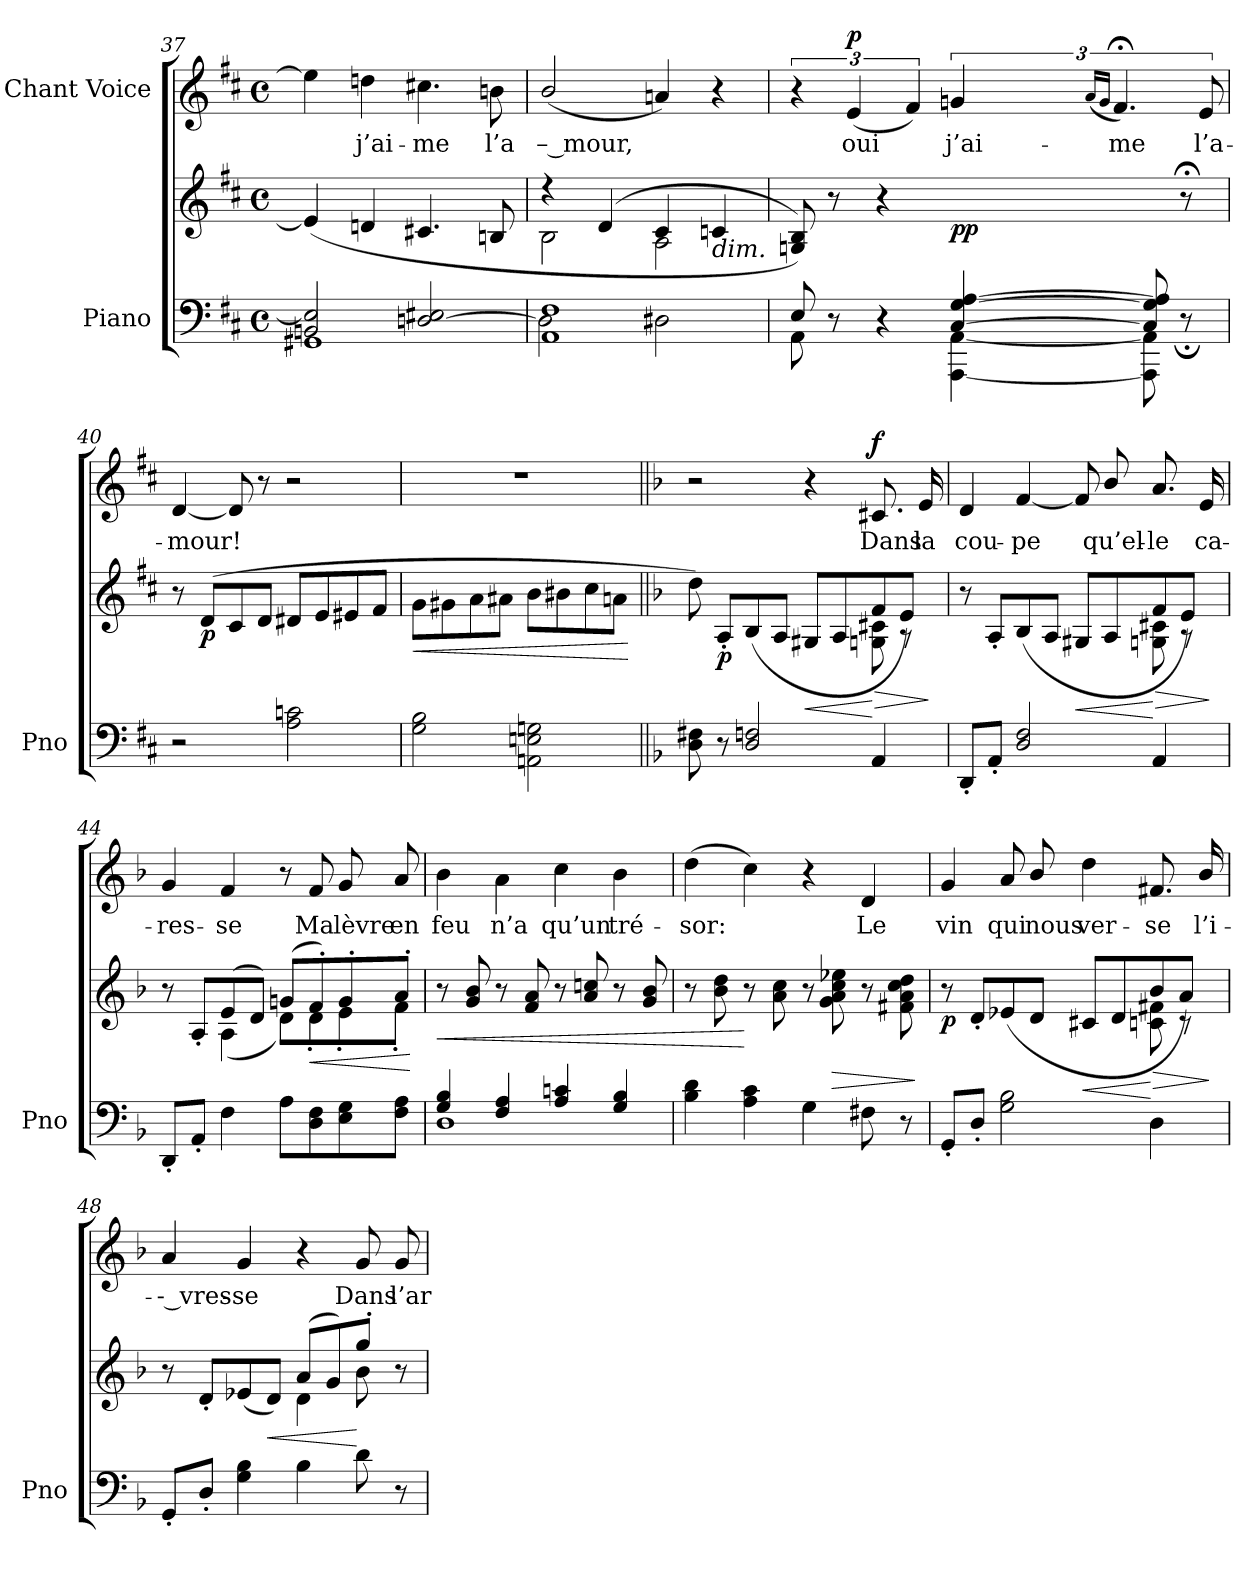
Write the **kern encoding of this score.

**kern	**kern	**dynam	**kern	**text	**dynam
*part2	*part2	*part2	*part1	*part1	*part1
*staff3	*staff2	*staff2/3	*staff1	*staff1	*staff1
*I"Piano	*	*	*I"Chant Voice	*	*
*I'Pno	*	*	*	*	*
*clefF4	*clefG2	*	*clefG2	*	*
*k[f#c#]	*k[f#c#]	*	*k[f#c#]	*	*
*M4/4	*M4/4	*	*M4/4	*	*
*met(c)	*met(c)	*	*met(c)	*	*
=37	=37	=37	=37	=37	=37
*^	*	*	*	*	*
2BBn/ 2E/]	1GG#X	(<4e/]	.	4ee\]	.	.
!	!	!	!	!	!LO:LY:b	!
.	.	4dn/	.	4ddn\	j’ai-	.
!	!	!	!	!	!LO:LY:b	!
[<2Dn/ 2E#X/	.	4.c#X/	.	4.cc#X\	-me	.
!	!	!	!	!	!LO:LY:b	!
.	.	8Bn/	.	8bn\	l’a	.
!!LO:LB:g=z
=38	=38	=38	=38	=38	=38	=38
*	*	*^	*	*	*	*
!	!	!	!	!	!	!LO:LY:b	!
1AA 1F#	2D\]	4r	2B\	.	(2b/	-– mour,	.
.	.	(4d/	.	.	.	.	.
.	2D#X\	4c#/	2A\	.	4an/)	.	.
!	!	!LO:TX:b:i:t=dim.	!	!	!	!	!
.	.	4cn/	.	.	4r	.	.
*	*	*v	*v	*	*	*	*
=39	=39	=39	=39	=39	=39	=39
*	*^	*	*	*	*	*
2ryy	8E/	8AA\	8Gn/ 8B/))	.	6r	.	.
.	8r	8ryy	8r	.	.	.	.
!	!	!	!	!	!	!LO:LY:b	!LO:DY:a
.	.	.	.	.	(6e/	oui	p
.	4r	4ryy	4r	.	.	.	.
.	.	.	.	.	6f#/)	.	.
!	!	!	!	!LO:DY:b	!	!LO:LY:b	!
[>4C#/ [>4G/ [4A/	[4AAA\ [<4AA\	2ryy	4.ryy	pp	6gn/	j’ai-	.
.	.	.	.	.	(16qa/LL	.	.
.	.	.	.	.	16qg/JJ	.	.
!	!	!	!	!	!	!LO:LY:b	!
.	.	.	.	.	6.f#;</)	-me	.
8C#/] 8G/] 8A/]	8AAA\] 8AA\]	.	.	.	.	.	.
8ryy	8r;<	.	8r;<	.	.	.	.
!	!	!	!	!	!	!LO:LY:b	!
.	.	.	.	.	12e/	l’a-	.
*v	*v	*v	*	*	*	*	*
=40	=40	=40	=40	=40	=40
!	!	!	!	!LO:LY:b	!
2r	8r	.	[4d/	-mour!	.
!	!	!LO:DY:b	!	!	!
.	(8d/L	p	.	.	.
.	8c#/	.	8d/]	.	.
.	8d/J	.	8r	.	.
2A\ 2cn\	8d#X/L	.	2r	.	.
.	8e/	.	.	.	.
.	8e#X/	.	.	.	.
.	8f#/J	.	.	.	.
=41	=41	=41	=41	=41	=41
!	!	!LO:HP:b	!	!	!
2G\ 2B\	8g\L	<	1r	.	.
.	8g#X\	.	.	.	.
.	8a\	.	.	.	.
.	8a#X\J	.	.	.	.
2AAn\ 2En\ 2Gn\	8b\L	.	.	.	.
.	8b#X\	.	.	.	.
.	8cc#\	.	.	.	.
.	8an\J	.	.	.	.
.	.	[	.	.	.
!!LO:LB:g=z
=42||	=42||	=42||	=42||	=42||	=42||
*k[b-]	*k[b-]	*	*k[b-]	*	*
*	*^	*	*	*	*
8D\ 8F#X\	8dd\)	2ryy	.	2r	.	.
!	!	!	!LO:DY:b	!	!	!
8r	8A'>/L	.	p	.	.	.
2D/ 2Fn/	(>8B-/	.	.	.	.	.
.	8A/J	.	.	.	.	.
!	!	!	!LO:HP:b	!	!	!
.	8G#X/L	4ryy	<	4r	.	.
.	8A/	.	.	.	.	.
!	!	!	!LO:HP:n=1:b	!	!LO:LY:b	!LO:DY:a
4AA/	8f/	8Gn\ 8c#X\	[ >	8.c#X/	Dans	f
.	8e/J)	8r	.	.	.	.
!	!	!	!	!	!LO:LY:b	!
.	.	.	.	16e/	la	.
*	*v	*v	*	*	*	*
.	.	]	.	.	.
=43	=43	=43	=43	=43	=43
*	*^	*	*	*	*
!	!	!	!	!	!LO:LY:b	!
8DD'/L	8r	2ryy	.	4d/	cou-	.
8AA'/J	8A'>/L	.	.	.	.	.
!	!	!	!	!	!LO:LY:b	!
2D/ 2F/	(>8B-/	.	.	[4f/	-pe	.
.	8A/J	.	.	.	.	.
!	!	!	!LO:HP:b	!	!	!
.	8G#X/L	4ryy	<	8f/]	.	.
!	!	!	!	!	!LO:LY:b	!
.	8A/	.	.	8b-/	qu’el-	.
!	!	!	!LO:HP:n=1:b	!	!LO:LY:b	!
4AA/	8f/	8Gn\ 8c#X\	[ >	8.a/	-le	.
.	8e/J)	8r	.	.	.	.
!	!	!	!	!	!LO:LY:b	!
.	.	.	.	16e/	ca-	.
*	*v	*v	*	*	*	*
.	.	]	.	.	.
=44	=44	=44	=44	=44	=44
*	*^	*	*	*	*
!	!	!	!	!	!LO:LY:b	!
8DD'/L	8r	4ryy	.	4g/	-res-	.
8AA'/J	8A'>/L	.	.	.	.	.
!	!	!	!	!	!LO:LY:b	!
4F\	(8e/	(4A\	.	4f/	-se	.
.	8d/J)	.	.	.	.	.
8A\L	(8gn/L	8d\L)	.	8r	.	.
!	!	!	!LO:HP:b	!	!LO:LY:b	!
8D\ 8F\	8f'/)	8d'\	<	8f/	Ma	.
!	!	!	!	!	!LO:LY:b	!
8E\ 8G\	8g'/	8e'\	.	8g/	lèvre	.
!	!	!	!	!	!LO:LY:b	!
8F\ 8A\J	8a'/J	8f'\J	.	8a/	en	.
*	*v	*v	*	*	*	*
.	.	[	.	.	.
!!LO:PB:g=z
=45	=45	=45	=45	=45	=45
*^	*	*	*	*	*
!	!	!	!LO:HP:b	!	!LO:LY:b	!
4G/ 4B-/	1D	8r	<	4b-\	feu	.
.	.	8g/ 8b-/	.	.	.	.
!	!	!	!	!	!LO:LY:b	!
4F/ 4A/	.	8r	.	4a\	n’a	.
.	.	8f/ 8a/	.	.	.	.
!	!	!	!	!	!LO:LY:b	!
4A/ 4cn/	.	8r	.	4cc\	qu’un	.
.	.	8a/ 8ccn/	.	.	.	.
!	!	!	!	!	!LO:LY:b	!
4G/ 4B-/	.	8r	.	4b-\	tré-	.
.	.	8g/ 8b-/	.	.	.	.
*v	*v	*	*	*	*	*
=46	=46	=46	=46	=46	=46
!	!	!	!	!LO:LY:b	!
4B-\ 4d\	8r	.	(4dd\	-sor:	.
.	8b-\ 8dd\	.	.	.	.
4A\ 4c\	8r	[	4cc\)	.	.
.	8a\ 8cc\	.	.	.	.
4G\	8r	.	4r	.	.
!	!	!LO:HP:b	!	!	!
.	8g\ 8a\ 8cc\ 8ee-X\	>	.	.	.
!	!	!	!	!LO:LY:b	!
8F#X\	8r	.	4d/	Le	.
8r	8f#X\ 8a\ 8cc\ 8dd\	.	.	.	.
.	.	]	.	.	.
=47	=47	=47	=47	=47	=47
*	*^	*	*	*	*
!	!	!	!LO:DY:b	!	!LO:LY:b	!
8GG'/L	8r	2ryy	p	4g/	vin	.
8D'/J	8d'>/L	.	.	.	.	.
!	!	!	!	!	!LO:LY:b	!
2G\ 2B-\	(>8e-X/	.	.	8a/	qui	.
!	!	!	!	!	!LO:LY:b	!
.	8d/J	.	.	8b-/	nous	.
!	!	!	!LO:HP:b	!	!LO:LY:b	!
.	8c#X/L	4ryy	<	4dd\	ver-	.
.	8d/	.	.	.	.	.
!	!	!	!LO:HP:n=1:b	!	!LO:LY:b	!
4D\	8b-/	8cn\ 8f#X\	[ >	8.f#X/	-se	.
.	8a/J)	8r	.	.	.	.
!	!	!	!	!	!LO:LY:b	!
.	.	.	.	16b-/	l’i-	.
*	*v	*v	*	*	*	*
.	.	]	.	.	.
!!LO:PB:g=z
=48	=48	=48	=48	=48	=48
*	*^	*	*	*	*
!	!	!	!	!	!LO:LY:b	!
8GG'/L	8r	2ryy	.	4a/	-- vres-	.
8D'/J	8d'>/L	.	.	.	.	.
!	!	!	!	!	!LO:LY:b	!
4G\ 4B-\	(>8e-X/	.	.	4g/	-se	.
!	!	!	!LO:HP:b	!	!	!
.	8d/J)	.	<	.	.	.
4B-\	(8a/L	4d\	.	4r	.	.
.	8g/)	.	.	.	.	.
!	!	!	!	!	!LO:LY:b	!
8d\	8gg'/J	(8b-\	[	8g/	Dans	.
!	!	!	!	!	!LO:LY:b	!
8r	8r	8ryy	.	8g/	l’ar-	.
*	*v	*v	*	*	*	*
=	=	=	=	=	=
*-	*-	*-	*-	*-	*-
